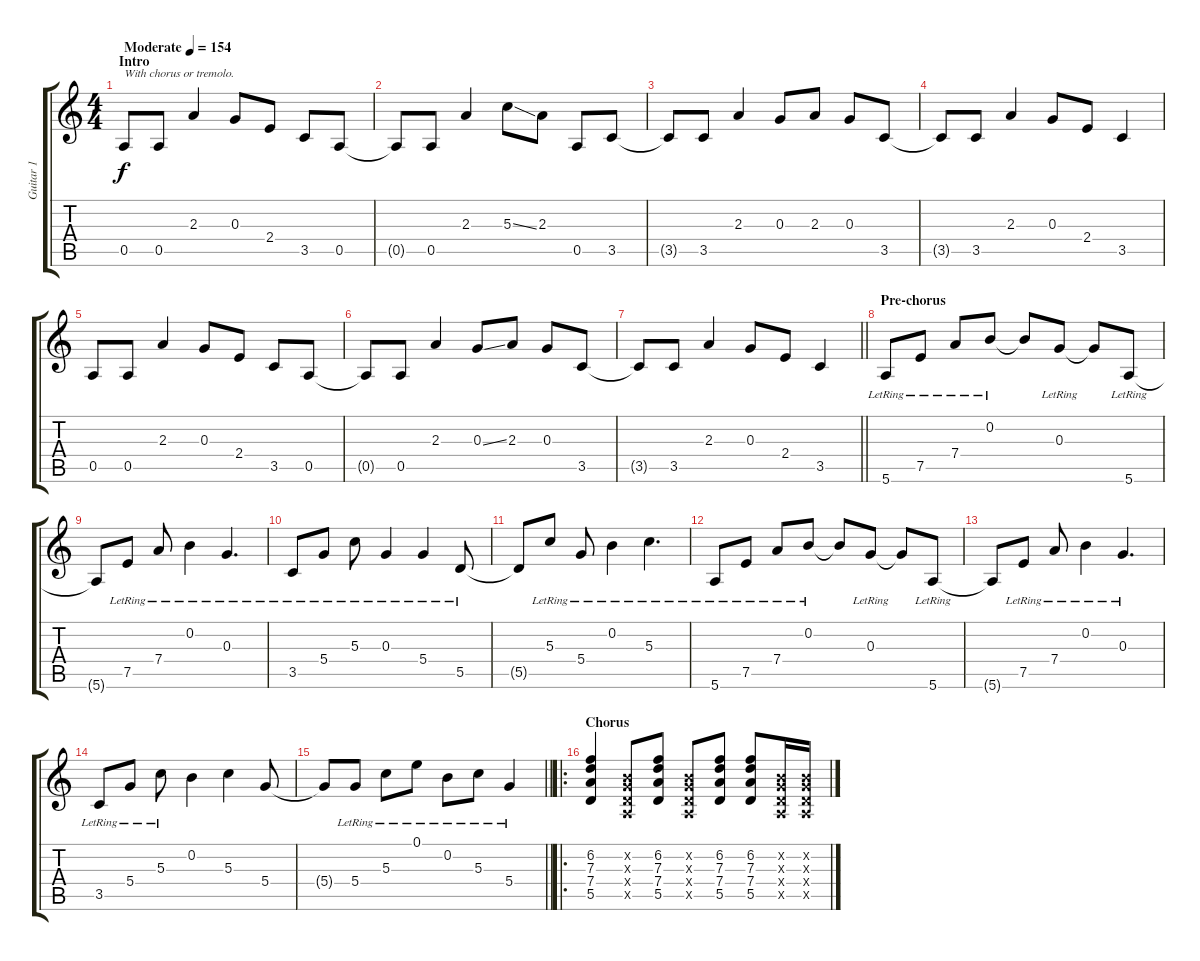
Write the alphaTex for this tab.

\track ("Guitar 1" "Guitar 1") {instrument electricguitarclean}
\staff {score tabs}
\tuning (E4 B3 G3 D3 A2 E2) {hide}
\ts (4 4)
\section ("" "Intro")
\tempo (154 "Moderate")
\clef g2
\ks c
0.5.8{txt "With chorus or tremolo." dy f instrument electricguitarclean} 0.5.8 2.3.4 0.3.8 2.4.8 3.5.8 0.5.8 |
0.5{t}.8 0.5.8 2.3.4 5.3{ss}.8 2.3.8 0.5.8 3.5.8 |
3.5{t}.8 3.5.8 2.3.4 0.3.8 2.3.8 0.3.8 3.5.8 |
3.5{t}.8 3.5.8 2.3.4 0.3.8 2.4.8 3.5.4 |
0.5.8 0.5.8 2.3.4 0.3.8 2.4.8 3.5.8 0.5.8 |
0.5{t}.8 0.5.8 2.3.4 0.3{ss}.8 2.3.8 0.3.8 3.5.8 |
\barLineRight lightlight
3.5{t}.8 3.5.8 2.3.4 0.3.8 2.4.8 3.5.4 |
\section ("" "Pre-chorus")
5.6{lr}.8 7.5{lr}.8 7.4{lr}.8 0.2{lr}.8 0.2{t}.8 0.3{lr}.8 0.3{t}.8 5.6{lr}.8 |
5.6{t}.8 7.5{lr}.8 7.4{lr}.8 0.2{lr}.4 0.3{lr}.4{d} |
3.5{lr}.8 5.4{lr}.8 5.3{lr}.8 0.3{lr}.4 5.4{lr}.4 5.5{lr}.8 |
5.5{t}.8 5.3{lr}.8 5.4{lr}.8 0.2{lr}.4 5.3{lr}.4{d} |
5.6{lr}.8 7.5{lr}.8 7.4{lr}.8 0.2{lr}.8 0.2{t}.8 0.3{lr}.8 0.3{t}.8 5.6{lr}.8 |
5.6{t}.8 7.5{lr}.8 7.4{lr}.8 0.2{lr}.4 0.3{lr}.4{d} |
3.5{lr}.8 5.4{lr}.8 5.3{lr}.8 0.2.4 5.3.4 5.4.8 |
\barLineRight lightlight
5.4{t}.8 5.4{lr}.8 5.3{lr}.8 0.1{lr}.8 0.2{lr}.8 5.3{lr}.8 5.4{lr}.4 |
\ro
\section ("" "Chorus")
(6.2 7.3 7.4 5.5).4 (0.2{x} 0.3{x} 0.4{x} 0.5{x}).8 (6.2 7.3 7.4 5.5).8 (0.2{x} 0.3{x} 0.4{x} 0.5{x}).8 (6.2 7.3 7.4 5.5).8 (6.2 7.3 7.4 5.5).8 (0.2{x} 0.3{x} 0.4{x} 0.5{x}).16 (0.2{x} 0.3{x} 0.4{x} 0.5{x}).16
